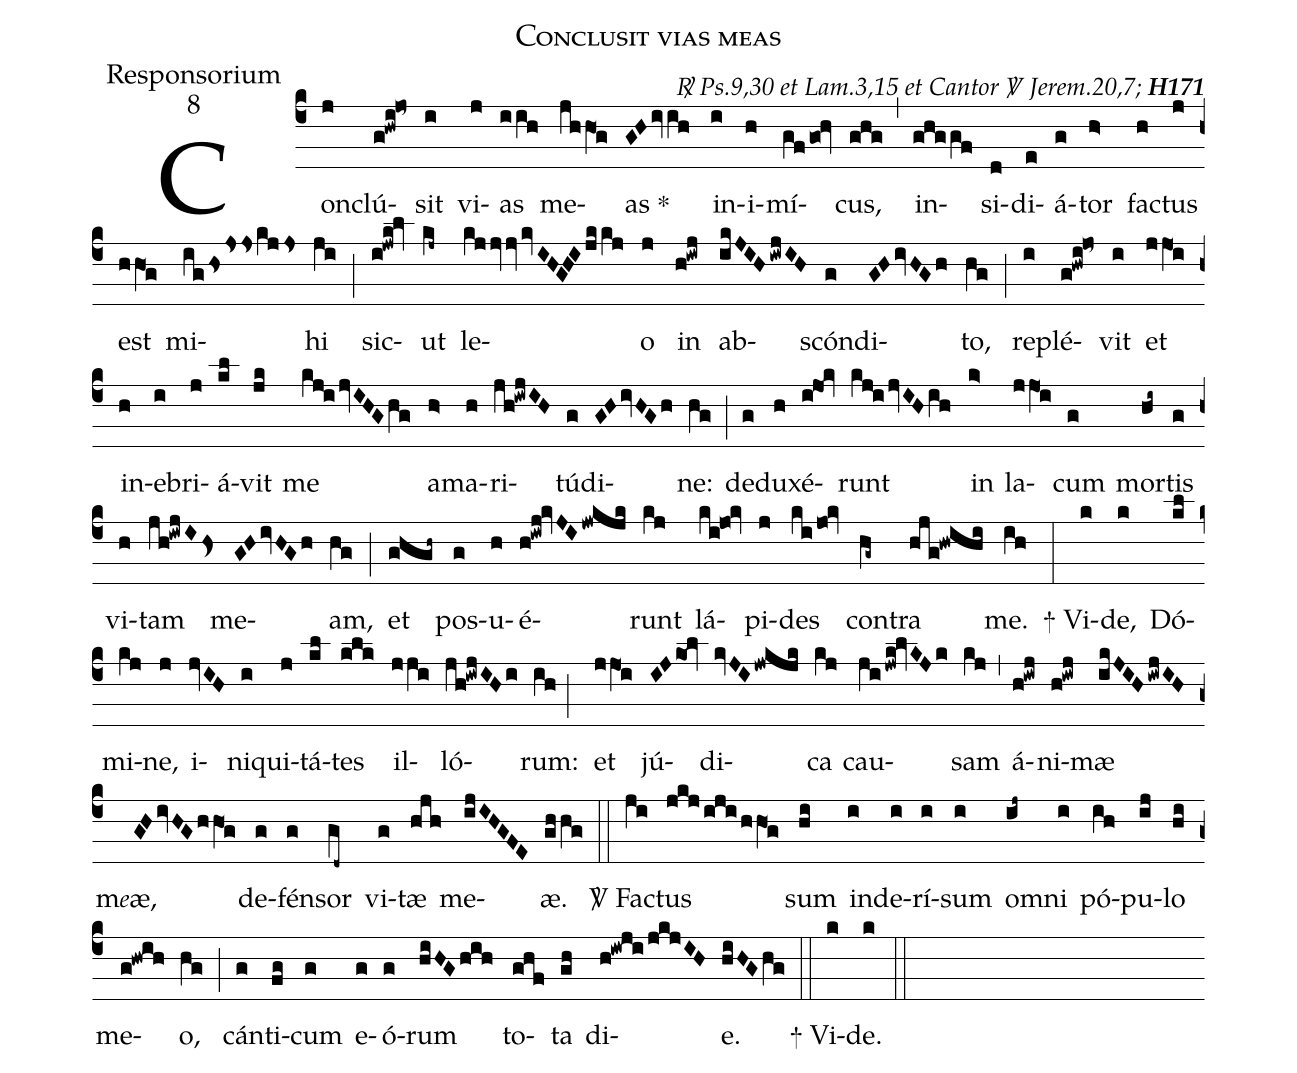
name:Conclusit vias meas;
office-part:Responsorium;
mode:8;
commentary:{\itshape\mdseries \Rbar\ Ps.9,30 et Lam.3,15 et Cantor  \Vbar\ Jerem.20,7;\/} {\bfseries H171};
%%
(c4) Con(j)clú(g!hwi!jo~)sit(i) vi(j)as(iih) me(jhhO1g)as <sp>*</sp>(GHivih) in(i)i(h)mí(gfgo0!hv)cus,(ghg) (,)
in(ghggf)si(d)di(e)á(g)tor(h>) fac(h)tus(j) est(hhO1g) mi(ighsjsskjjs)hi(ji) (;)
sic(i!jwk!lv)ut(kj~) le(kjjvvkvIHGHIjk/kj)o(j) in(h!iwj) ab(ikJIHiwjIH)scón(g)di(GHivHGh)to,(hg) (;)
re(i)plé(g!hwi!jo~)vit(i) et(jjO1i) in(h)e(i)bri(j)á(kl)vit(jk) me(kj@ijvIHGhg) a(h>)ma(h)ri(jh!iwjIH)tú(g)di(GHivHGh)ne:(hg) (;)
de(g)du(h)xé(i!jo1!kv)runt(kj@ijvIHih) in(k>) la(jjO1i)cum(g) mor(hi~)tis(g) vi(h)tam(jh!iwjIHs<) me(GHivHGh)am,(hg) (;)
et(ghgh~) pos(g)u(h)é(h!iwj!kvJIjwkjk)runt(kj) lá(ki!jo0@kv)pi(j)des(ki/jo0!kv) con(hg~)tra(hjg!hwihi) me.(ih) (:)
<sp>+</sp> Vi(k)de,(k) Dó(kl)mi(kj)ne,(j) i(jvIH)ni(i)qui(j)tá(kl)tes(klk) il(jji)ló(jh!iwjIHi)rum:(ih) (; )
et(jjO1i) jú(IJko1!lv)di(kvJIjwkjk)ca(kj) cau(jijwk!lvKJk)sam(kj) (,)
á(h!iwj)ni(h!iwj)mæ(ikJIHiwjIH) m<e>e</e>æ,(GHivHGhhO1g) de(g)fén(g)sor(gd~) vi(g)tæ(hjh) me(ijIHGFE)æ.(gh/hg)  (::)
<sp>V/</sp> Fa(ji)ctus(jkj/iji/hhO1g) sum(hi) in(i)de(i)rí(i)sum(i) om(ij~)ni(i) pó(ih)pu(ij)lo(hi) me(g!hwih)o,(hg) (;)
cán(g)ti(fg)cum(g) e(g)ó(g)rum(hiHGhih) to(ghf)ta(gh) di(h!iwji/jkjIH)e.(hiHGhg) (::)
<sp>+</sp> Vi(k)de.(k) (::)
